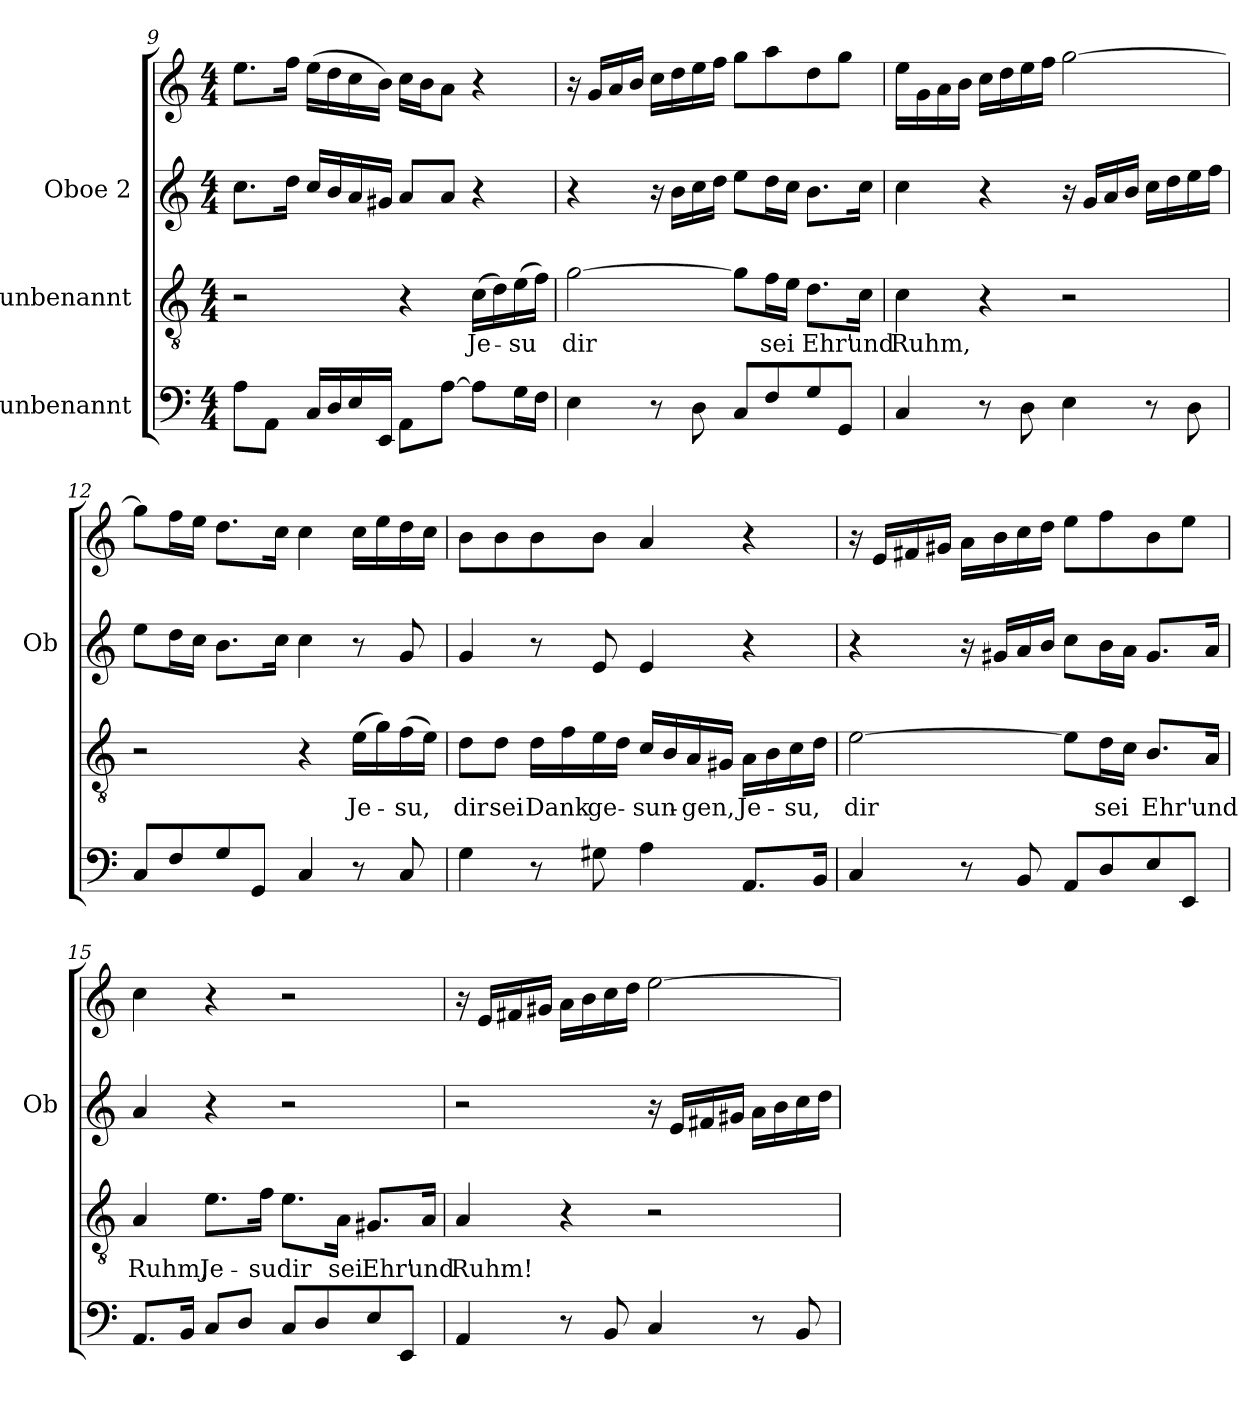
**kern	**kern	**text	**kern	**kern
*part3	*part2	*part2	*part1	*part1
*staff4	*staff3	*staff3	*staff2	*staff1
*I"unbenannt	*I"unbenannt	*	*I"Oboe 2	*
*	*	*	*I'Ob	*
!!LO:LB:g=z
*clefF4	*clefGv2	*	*clefG2	*clefG2
*	*ITrd-7c-12	*	*	*
*k[]	*k[]	*	*k[]	*k[]
*M4/4	*M4/4	*	*M4/4	*M4/4
=9	=9	=9	=9	=9
8A\L	2r	.	8.cc\L	8.ee\L
8AA\J	.	.	.	.
.	.	.	16dd\Jk	16ff\Jk
16C/LL	.	.	16cc/LL	(16ee\LL
16D/	.	.	16b/	16dd\
16E/	.	.	16a/	16cc\
16EE/JJ	.	.	16g#X/JJ	16b\JJ)
8AA\L	4r	.	8a/L	16cc\LL
.	.	.	.	16b\J
[8A\J	.	.	8a/J	8a\J
!	!	!LO:LY:b	!	!
8A\L]	(16cc\LL	Je-	4r	4r
.	16dd\)	.	.	.
!	!	!LO:LY:b	!	!
16G\L	(16ee\	su	.	.
16F\JJ	16ff\JJ)	.	.	.
!!LO:LB:g=z
=10	=10	=10	=10	=10
!	!	!LO:LY:b	!	!
4E\	[2gg\	dir	4r	16r
.	.	.	.	16g/LL
.	.	.	.	16a/
.	.	.	.	16b/JJ
8r	.	.	16r	16cc\LL
.	.	.	16b\LL	16dd\
8D\	.	.	16cc\	16ee\
.	.	.	16dd\JJ	16ff\JJ
8C/L	8gg\L]	.	8ee\L	8gg\L
!	!	!LO:LY:b	!	!
8F/	16ff\L	sei	16dd\L	8aa\
.	16ee\JJ	.	16cc\JJ	.
!	!	!LO:LY:b	!	!
8G/	8.dd\L	Ehr'	8.b\L	8dd\
8GG/J	.	.	.	8gg\J
!	!	!LO:LY:b	!	!
.	16cc\Jk	und	16cc\Jk	.
=11	=11	=11	=11	=11
!	!	!LO:LY:b	!	!
4C/	4cc\	Ruhm,	4cc\	16ee\LL
.	.	.	.	16g\
.	.	.	.	16a\
.	.	.	.	16b\JJ
8r	4r	.	4r	16cc\LL
.	.	.	.	16dd\
8D\	.	.	.	16ee\
.	.	.	.	16ff\JJ
4E\	2r	.	16r	[2gg\
.	.	.	16g/LL	.
.	.	.	16a/	.
.	.	.	16b/JJ	.
8r	.	.	16cc\LL	.
.	.	.	16dd\	.
8D\	.	.	16ee\	.
.	.	.	16ff\JJ	.
!!LO:LB:g=z
=12	=12	=12	=12	=12
8C/L	2r	.	8ee\L	8gg\L]
8F/	.	.	16dd\L	16ff\L
.	.	.	16cc\JJ	16ee\JJ
8G/	.	.	8.b\L	8.dd\L
8GG/J	.	.	.	.
.	.	.	16cc\Jk	16cc\Jk
4C/	4r	.	4cc\	4cc\
!	!	!LO:LY:b	!	!
8r	(16ee\LL	Je-	8r	16cc\LL
.	16gg\)	.	.	16ee\
!	!	!LO:LY:b	!	!
8C/	(16ff\	su,	8g/	16dd\
.	16ee\JJ)	.	.	16cc\JJ
!!LO:PB:g=z
=13	=13	=13	=13	=13
!	!	!LO:LY:b	!	!
4G\	8dd\L	dir	4g/	8b\L
!	!	!LO:LY:b	!	!
.	8dd\J	sei	.	8b\
!	!	!LO:LY:b	!	!
8r	16dd\LL	Dank	8r	8b\
.	16ff\	.	.	.
!	!	!LO:LY:b	!	!
8G#X\	16ee\	ge-	8e/	8b\J
.	16dd\JJ	.	.	.
!	!	!LO:LY:b	!	!
4A\	16cc/LL	sun-	4e/	4a/
.	16b/	.	.	.
!	!	!LO:LY:b	!	!
.	16a/	gen,	.	.
.	16g#X/JJ	.	.	.
!	!	!LO:LY:b	!	!
8.AA/L	16a\LL	Je-	4r	4r
.	16b\	.	.	.
!	!	!LO:LY:b	!	!
.	16cc\	su,	.	.
16BB/Jk	16dd\JJ	.	.	.
=14	=14	=14	=14	=14
!	!	!LO:LY:b	!	!
4C/	[2ee\	dir	4r	16r
.	.	.	.	16e/LL
.	.	.	.	16f#X/
.	.	.	.	16g#X/JJ
8r	.	.	16r	16a\LL
.	.	.	16g#X/LL	16b\
8BB/	.	.	16a/	16cc\
.	.	.	16b/JJ	16dd\JJ
8AA/L	8ee\L]	.	8cc\L	8ee\L
!	!	!LO:LY:b	!	!
8D/	16dd\L	sei	16b\L	8ff\
.	16cc\JJ	.	16a\JJ	.
!	!	!LO:LY:b	!	!
8E/	8.b/L	Ehr'	8.g#/L	8b\
8EE/J	.	.	.	8ee\J
!	!	!LO:LY:b	!	!
.	16a/Jk	und	16a/Jk	.
!!LO:LB:g=z
=15	=15	=15	=15	=15
!	!	!LO:LY:b	!	!
8.AA/L	4a/	Ruhm,	4a/	4cc\
16BB/Jk	.	.	.	.
!	!	!LO:LY:b	!	!
8C/L	8.ee\L	Je-	4r	4r
8D/J	.	.	.	.
!	!	!LO:LY:b	!	!
.	16ff\Jk	su	.	.
!	!	!LO:LY:b	!	!
8C/L	8.ee\L	dir	2r	2r
8D/	.	.	.	.
!	!	!LO:LY:b	!	!
.	16a\Jk	sei	.	.
!	!	!LO:LY:b	!	!
8E/	8.g#X/L	Ehr'	.	.
8EE/J	.	.	.	.
!	!	!LO:LY:b	!	!
.	16a/Jk	und	.	.
=16	=16	=16	=16	=16
!	!	!LO:LY:b	!	!
4AA/	4a/	Ruhm!	2r	16r
.	.	.	.	16e/LL
.	.	.	.	16f#X/
.	.	.	.	16g#X/JJ
8r	4r	.	.	16a\LL
.	.	.	.	16b\
8BB/	.	.	.	16cc\
.	.	.	.	16dd\JJ
4C/	2r	.	16r	[2ee\
.	.	.	16e/LL	.
.	.	.	16f#X/	.
.	.	.	16g#X/JJ	.
8r	.	.	16a\LL	.
.	.	.	16b\	.
8BB/	.	.	16cc\	.
.	.	.	16dd\JJ	.
=	=	=	=	=
*-	*-	*-	*-	*-
